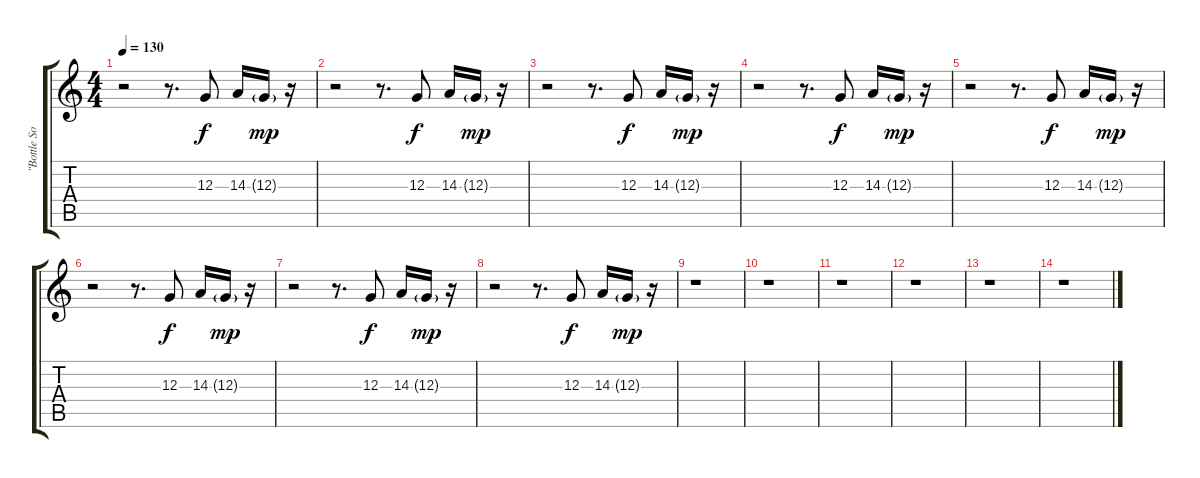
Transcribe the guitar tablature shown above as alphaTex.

\track ("\"Bottle Sound\"" "\"Bottle So") {instrument kalimba}
\staff {score tabs}
\tuning (E4 B3 G3 D3 A2 E2) {hide}
\ts (4 4)
\tempo 130
\clef g2
\ks c
r.2{dy mp} r.8{d} 12.3.8{dy f} 14.3.16 12.3{g}.16{dy mp} r.16 |
r.2 r.8{d} 12.3.8{dy f} 14.3.16 12.3{g}.16{dy mp} r.16 |
r.2 r.8{d} 12.3.8{dy f} 14.3.16 12.3{g}.16{dy mp} r.16 |
r.2 r.8{d} 12.3.8{dy f} 14.3.16 12.3{g}.16{dy mp} r.16 |
r.2 r.8{d} 12.3.8{dy f} 14.3.16 12.3{g}.16{dy mp} r.16 |
r.2 r.8{d} 12.3.8{dy f} 14.3.16 12.3{g}.16{dy mp} r.16 |
r.2 r.8{d} 12.3.8{dy f} 14.3.16 12.3{g}.16{dy mp} r.16 |
r.2 r.8{d} 12.3.8{dy f} 14.3.16 12.3{g}.16{dy mp} r.16 |
r.1 |
r.1 |
r.1 |
r.1 |
r.1 |
r.1
